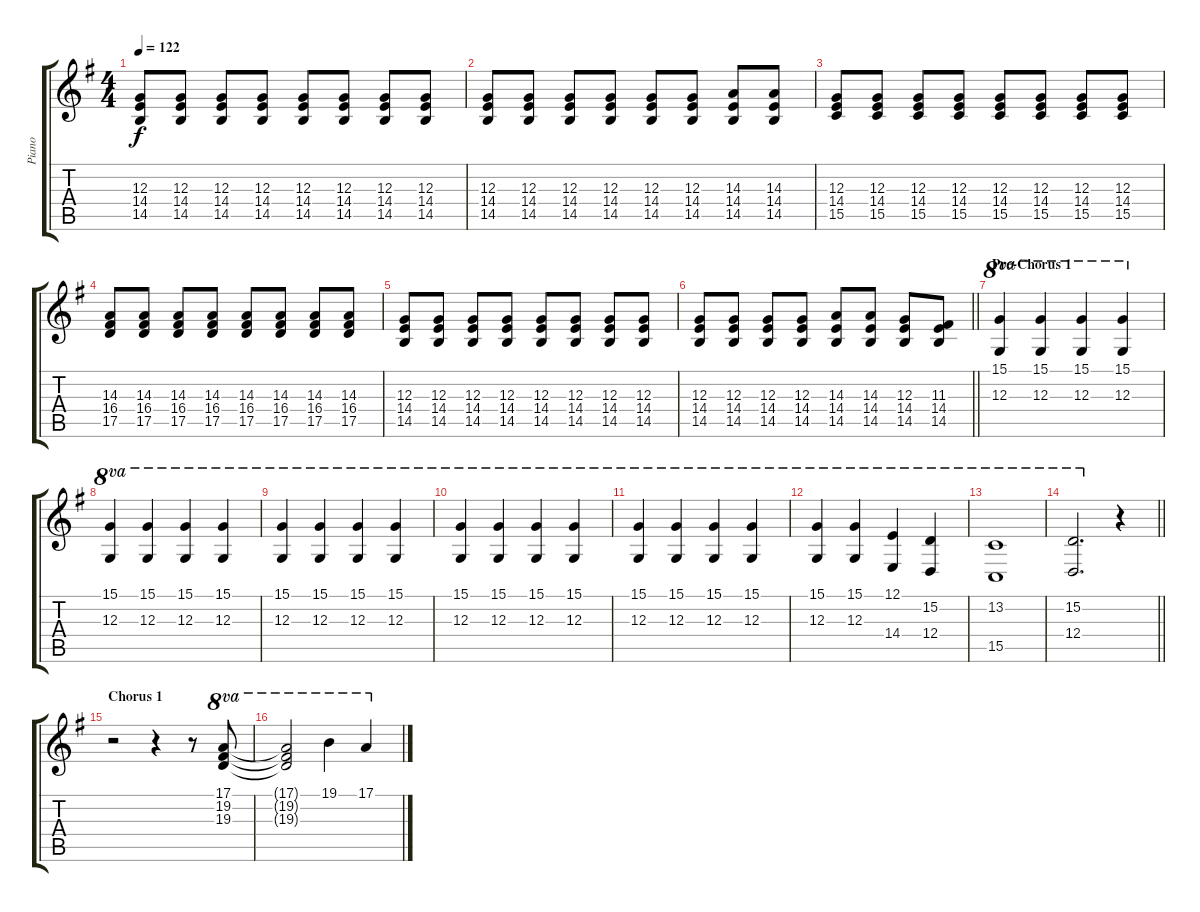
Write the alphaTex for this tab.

\track ("Piano" "Piano") {instrument electricgrandpiano}
\staff {score tabs}
\tuning (E4 B3 G3 D3 A2 E2) {hide}
\ts (4 4)
\tempo 122
\clef g2
\ks eminor
(12.3 14.4 14.5).8{dy f} (12.3 14.4 14.5).8 (12.3 14.4 14.5).8 (12.3 14.4 14.5).8 (12.3 14.4 14.5).8 (12.3 14.4 14.5).8 (12.3 14.4 14.5).8 (12.3 14.4 14.5).8 |
(12.3 14.4 14.5).8 (12.3 14.4 14.5).8 (12.3 14.4 14.5).8 (12.3 14.4 14.5).8 (12.3 14.4 14.5).8 (12.3 14.4 14.5).8 (14.3 14.4 14.5).8 (14.3 14.4 14.5).8 |
(12.3 14.4 15.5).8 (12.3 14.4 15.5).8 (12.3 14.4 15.5).8 (12.3 14.4 15.5).8 (12.3 14.4 15.5).8 (12.3 14.4 15.5).8 (12.3 14.4 15.5).8 (12.3 14.4 15.5).8 |
(14.3 16.4 17.5).8 (14.3 16.4 17.5).8 (14.3 16.4 17.5).8 (14.3 16.4 17.5).8 (14.3 16.4 17.5).8 (14.3 16.4 17.5).8 (14.3 16.4 17.5).8 (14.3 16.4 17.5).8 |
(12.3 14.4 14.5).8 (12.3 14.4 14.5).8 (12.3 14.4 14.5).8 (12.3 14.4 14.5).8 (12.3 14.4 14.5).8 (12.3 14.4 14.5).8 (12.3 14.4 14.5).8 (12.3 14.4 14.5).8 |
\barLineRight lightlight
(12.3 14.4 14.5).8 (12.3 14.4 14.5).8 (12.3 14.4 14.5).8 (12.3 14.4 14.5).8 (14.3 14.4 14.5).8 (14.3 14.4 14.5).8 (12.3 14.4 14.5).8 (11.3 14.4 14.5).8 |
\section ("" "Pre-Chorus 1")
(15.1 12.3).4{ot 8va} (15.1 12.3).4{ot 8va} (15.1 12.3).4{ot 8va} (15.1 12.3).4{ot 8va} |
(15.1 12.3).4{ot 8va} (15.1 12.3).4{ot 8va} (15.1 12.3).4{ot 8va} (15.1 12.3).4{ot 8va} |
(15.1 12.3).4{ot 8va} (15.1 12.3).4{ot 8va} (15.1 12.3).4{ot 8va} (15.1 12.3).4{ot 8va} |
(15.1 12.3).4{ot 8va} (15.1 12.3).4{ot 8va} (15.1 12.3).4{ot 8va} (15.1 12.3).4{ot 8va} |
(15.1 12.3).4{ot 8va} (15.1 12.3).4{ot 8va} (15.1 12.3).4{ot 8va} (15.1 12.3).4{ot 8va} |
(15.1 12.3).4{ot 8va} (15.1 12.3).4{ot 8va} (12.1 14.4).4{ot 8va} (15.2 12.4).4{ot 8va} |
(13.2 15.5).1{ot 8va} |
\barLineRight lightlight
(15.2 12.4).2{d ot 8va} r.4 |
\section ("" "Chorus 1")
r.2 r.4 r.8 (17.1 19.2 19.3).8{ot 8va} |
(17.1{t} 19.2{t} 19.3{t}).2{ot 8va} 19.1.4{ot 8va} 17.1.4{ot 8va}
